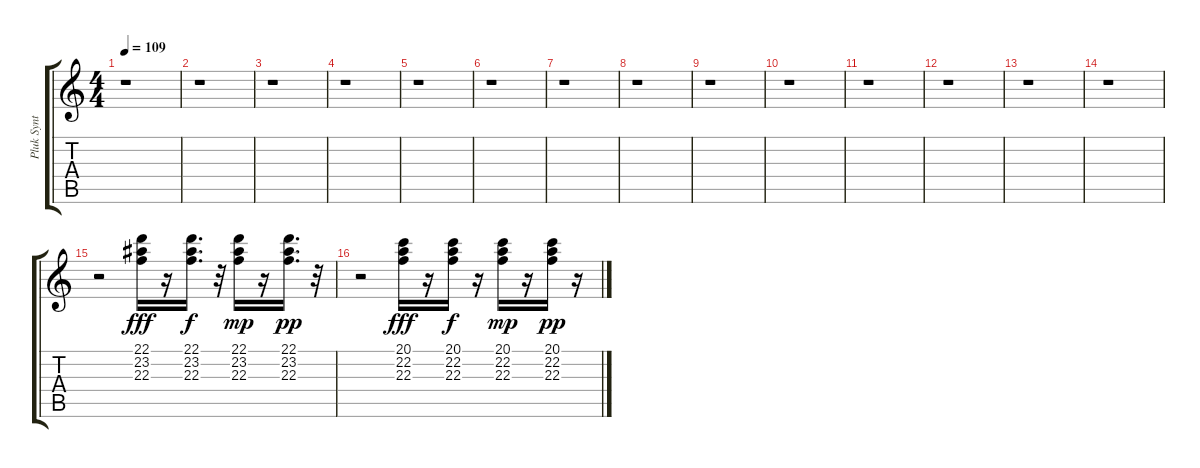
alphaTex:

\track ("Pluk Synt" "Pluk Synt") {instrument pizzicatostrings}
\staff {score tabs}
\tuning (E4 B3 G3 D3 A2 E2) {hide}
\ts (4 4)
\tempo 109
\clef g2
\ks c
r.1{dy pp} |
r.1 |
r.1 |
r.1 |
r.1 |
r.1 |
r.1 |
r.1 |
r.1 |
r.1 |
r.1 |
r.1 |
r.1 |
r.1 |
r.2 (22.1 23.2 22.3).16{dy fff} r.16 (22.1 23.2 22.3).16{d dy f} r.32 (22.1 23.2 22.3).16{dy mp} r.16 (22.1 23.2 22.3).16{d dy pp} r.32 |
r.2 (20.1 22.2 22.3).16{dy fff} r.16 (20.1 22.2 22.3).16{dy f} r.16 (20.1 22.2 22.3).16{dy mp} r.16 (20.1 22.2 22.3).16{dy pp} r.16
